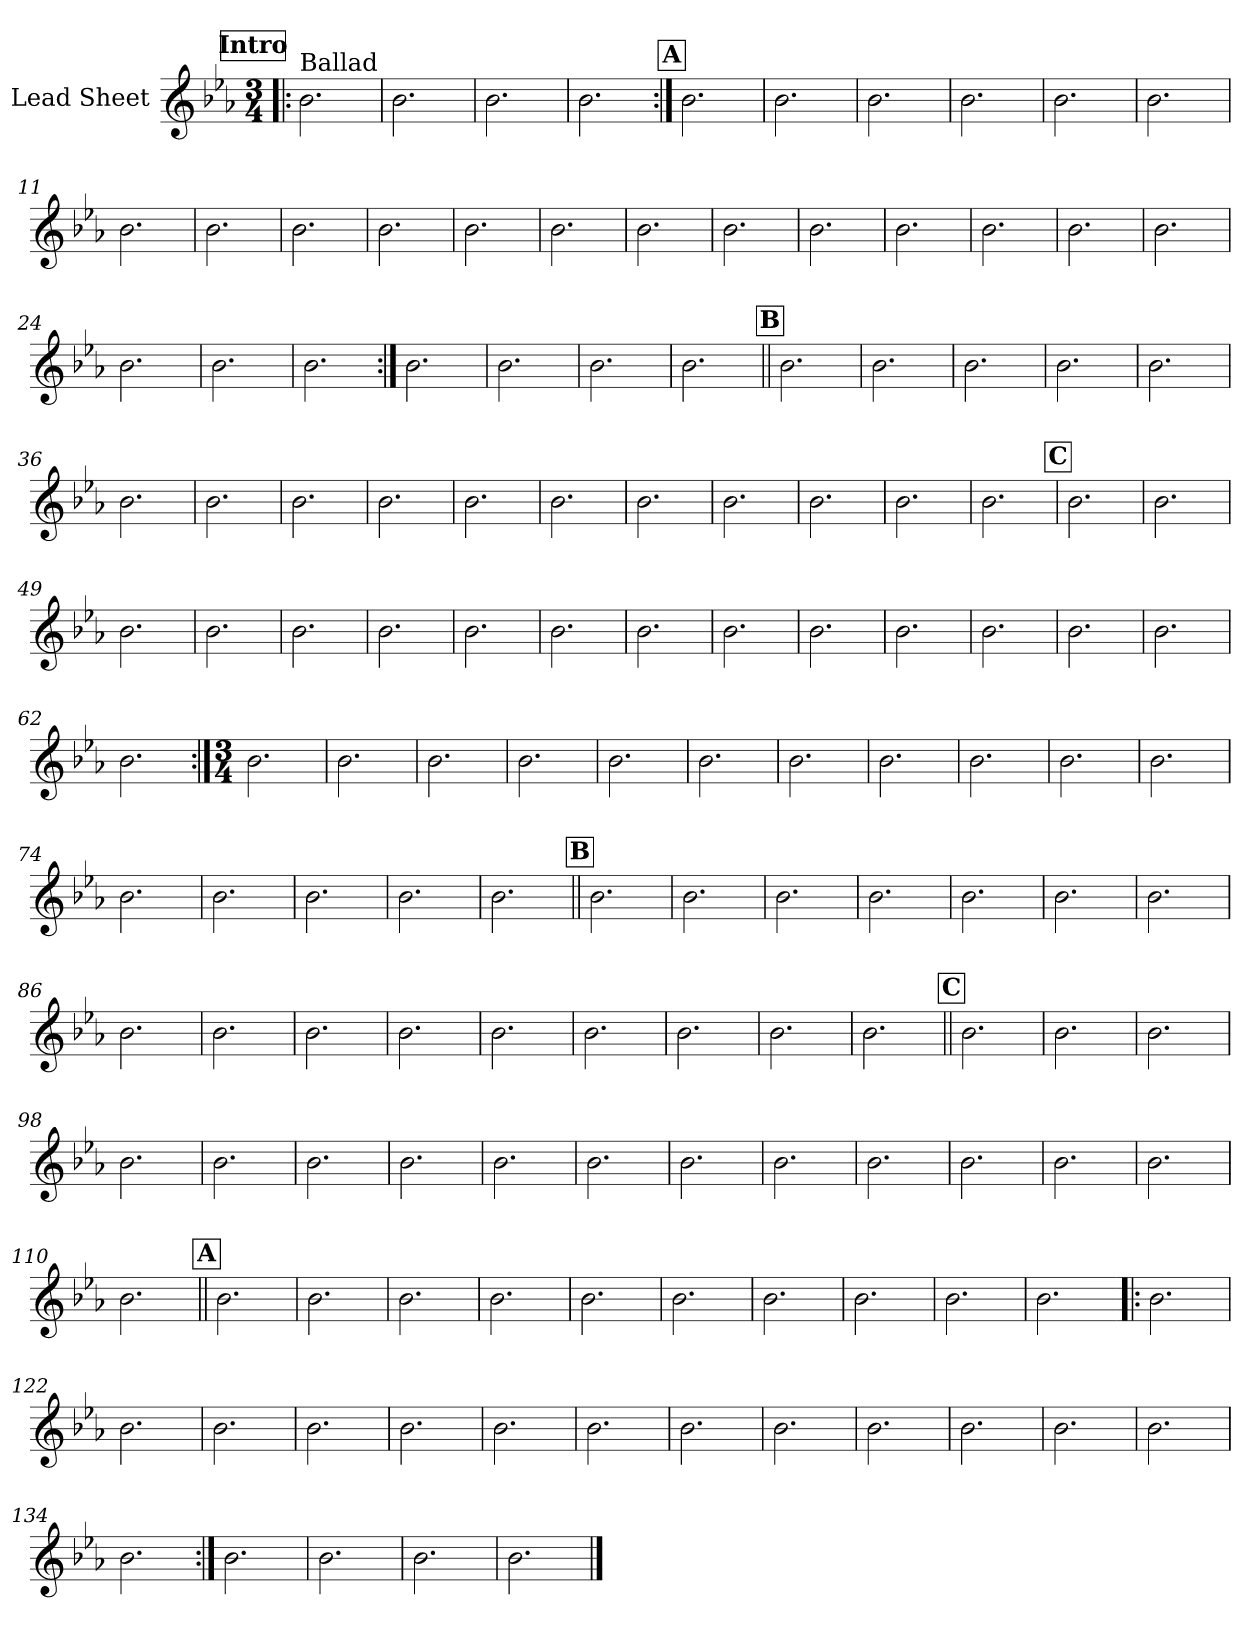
**kern
*part1
*staff1
*I"Lead Sheet
*clefG2
*k[b-e-a-]
*E-:
*M3/4
*MM161
!!LO:REH:place=s1:a:fs=14:t=Intro
=1!|:
!LO:TX:a:t=Ballad
2.b-\
=2
2.b-\
=3
2.b-\
=4
2.b-\
!!LO:LB:g=z
!!LO:REH:place=s1:a:fs=14:t=A
=5:|!
2.b-\
=6
2.b-\
=7
2.b-\
=8
2.b-\
!!LO:LB:g=z
=9
2.b-\
=10
2.b-\
=11
2.b-\
=12
2.b-\
!!LO:LB:g=z
=13
2.b-\
=14
2.b-\
=15
2.b-\
=16
2.b-\
!!LO:LB:g=z
=17
2.b-\
=18
2.b-\
=19
2.b-\
=20
2.b-\
!!LO:LB:g=z
=21
2.b-\
=22
2.b-\
=23
2.b-\
=24
2.b-\
=25
2.b-\
=26
2.b-\
!!LO:LB:g=z
=27:|!
2.b-\
=28
2.b-\
=29
2.b-\
=30
2.b-\
!!LO:REH:place=s1:a:fs=14:t=B
=31||
2.b-\
=32
2.b-\
!!LO:LB:g=z
=33
2.b-\
=34
2.b-\
=35
2.b-\
=36
2.b-\
!!LO:LB:g=z
=37
2.b-\
=38
2.b-\
=39
2.b-\
=40
2.b-\
=41
2.b-\
=42
2.b-\
!!LO:LB:g=z
=43
2.b-\
=44
2.b-\
=45
2.b-\
=46
2.b-\
!!LO:REH:place=s1:a:fs=14:t=C
=47
2.b-\
=48
2.b-\
=49
2.b-\
=50
2.b-\
!!LO:PB:g=z
=51
2.b-\
=52
2.b-\
=53
2.b-\
=54
2.b-\
=55
2.b-\
=56
2.b-\
=57
2.b-\
=58
2.b-\
!!LO:LB:g=z
=59
2.b-\
=60
2.b-\
=61
2.b-\
=62
2.b-\
!!LO:LB:g=z
=63:|!
*M3/4
2.b-\
=64
2.b-\
=65
2.b-\
=66
2.b-\
=67
2.b-\
=68
2.b-\
=69
2.b-\
!!LO:LB:g=z
=70
2.b-\
=71
2.b-\
=72
2.b-\
=73
2.b-\
=74
2.b-\
=75
2.b-\
=76
2.b-\
=77
2.b-\
!!LO:LB:g=z
=78
2.b-\
!!LO:REH:place=s1:a:fs=14:t=B
=79||
2.b-\
=80
2.b-\
=81
2.b-\
!!LO:LB:g=z
=82
2.b-\
=83
2.b-\
=84
2.b-\
=85
2.b-\
!!LO:LB:g=z
=86
2.b-\
=87
2.b-\
=88
2.b-\
=89
2.b-\
=90
2.b-\
=91
2.b-\
=92
2.b-\
=93
2.b-\
!!LO:LB:g=z
=94
2.b-\
!!LO:REH:place=s1:a:fs=14:t=C
=95||
2.b-\
=96
2.b-\
=97
2.b-\
=98
2.b-\
=99
2.b-\
=100
2.b-\
=101
2.b-\
!!LO:LB:g=z
=102
2.b-\
=103
2.b-\
=104
2.b-\
=105
2.b-\
!!LO:LB:g=z
=106
2.b-\
=107
2.b-\
=108
2.b-\
=109
2.b-\
!!LO:LB:g=z
=110
2.b-\
!!LO:REH:place=s1:a:fs=14:t=A
=111||
2.b-\
=112
2.b-\
=113
2.b-\
=114
2.b-\
=115
2.b-\
=116
2.b-\
=117
2.b-\
!!LO:PB:g=z
=118
2.b-\
=119
2.b-\
=120
2.b-\
=121!|:
2.b-\
=122
2.b-\
=123
2.b-\
=124
2.b-\
=125
2.b-\
!!LO:LB:g=z
=126
2.b-\
=127
2.b-\
=128
2.b-\
=129
2.b-\
=130
2.b-\
=131
2.b-\
=132
2.b-\
=133
2.b-\
!!LO:LB:g=z
=134
2.b-\
=135:|!
2.b-\
=136
2.b-\
=137
2.b-\
!!LO:LB:g=z
=138
2.b-\
==
*-
